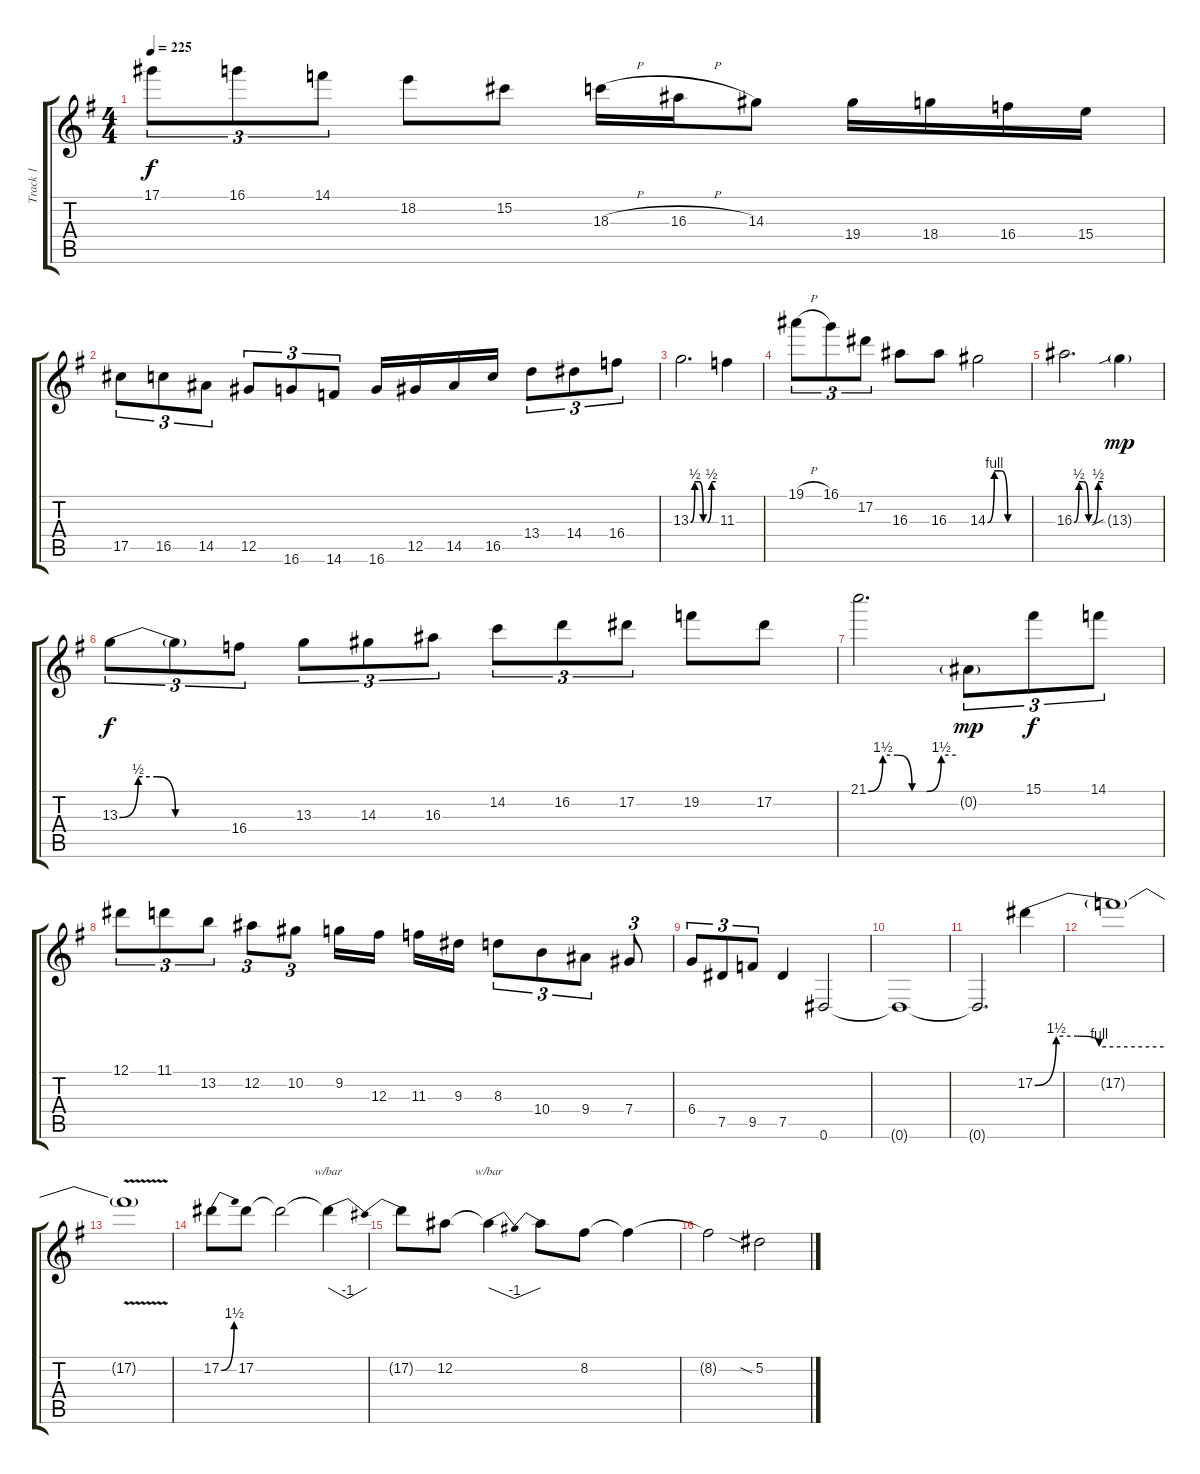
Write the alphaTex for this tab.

\track ("Track 1" "Track 1") {instrument overdrivenguitar}
\staff {score tabs}
\tuning (Eb4 Bb3 Gb3 Db3 Ab2 Eb2) {hide}
\ts (4 4)
\tempo 225
\clef g2
\ks eminor
17.1.8{tu (3 2) dy f} 16.1.8{tu (3 2)} 14.1.8{tu (3 2)} 18.2.8 15.2.8 18.3{h}.16 16.3{h}.16 14.3.8 19.4.16 18.4.16 16.4.16 15.4.16 |
17.5.8{tu (3 2)} 16.5.8{tu (3 2)} 14.5.8{tu (3 2)} 12.5.8{tu (3 2)} 16.6.8{tu (3 2)} 14.6.8{tu (3 2)} 16.6.16 12.5.16 14.5.16 16.5.16 13.4.8{tu (3 2)} 14.4.8{tu (3 2)} 16.4.8{tu (3 2)} |
13.3{be (custom 0 0 10 2 20 2 30 0 40 0 50 2 60 2)}.2{d} 11.3.4 |
19.1{h}.8{tu (3 2)} 16.1.8{tu (3 2)} 17.2.8{tu (3 2)} 16.3.8 16.3.8 14.3{be (custom 0 0 10 4 20 4 30 0 60 0)}.2 |
16.3{be (custom 0 0 10 2 20 2 30 0 40 0 50 2 60 2)}.2{d} 13.3{sib g}.4{dy mp} |
13.3{be (custom 0 0 10 2 20 2 30 0 60 0)}.8{tu (3 2) dy f} 13.3{t}.8{tu (3 2)} 16.4.8{tu (3 2)} 13.3.8{tu (3 2)} 14.3.8{tu (3 2)} 16.3.8{tu (3 2)} 14.2.8{tu (3 2)} 16.2.8{tu (3 2)} 17.2.8{tu (3 2)} 19.2.8 17.2.8 |
21.1{be (custom 0 0 10 6 20 6 30 0 40 0 50 6 60 6)}.2{d} 0.2{g}.8{tu (3 2) dy mp} 15.1.8{tu (3 2) dy f} 14.1.8{tu (3 2)} |
12.1.8{tu (3 2)} 11.1.8{tu (3 2)} 13.2.8{tu (3 2)} 12.2.8{tu (3 2)} 10.2.8{tu (3 2)} 9.2.16 12.3.16 11.3.16 9.3.16 8.3.8{tu (3 2)} 10.4.8{tu (3 2)} 9.4.8{tu (3 2)} 7.4.8{tu (3 2)} |
6.4.8{tu (3 2)} 7.5.8{tu (3 2)} 9.5.8{tu (3 2)} 7.5.4 0.6.2 |
0.6{t}.1 |
0.6{t}.2{d} 17.2{be (custom 0 0 10 6 20 6 30 4 60 4)}.4 |
17.2{t}.1 |
17.2{v t}.1 |
17.2{be (bend 0 0 60 6)}.8 17.2.8 17.2{t}.2 17.2{t}.4{tbe (dip default 0 0 30 -4 60 0)} |
17.2{t}.8 12.2.8 12.2{t}.4{tbe (dip default 0 0 30 -4 60 0)} 12.2{t}.8 8.2.8 8.2{t}.4 |
8.2{t}.2 5.2{sia}.2
